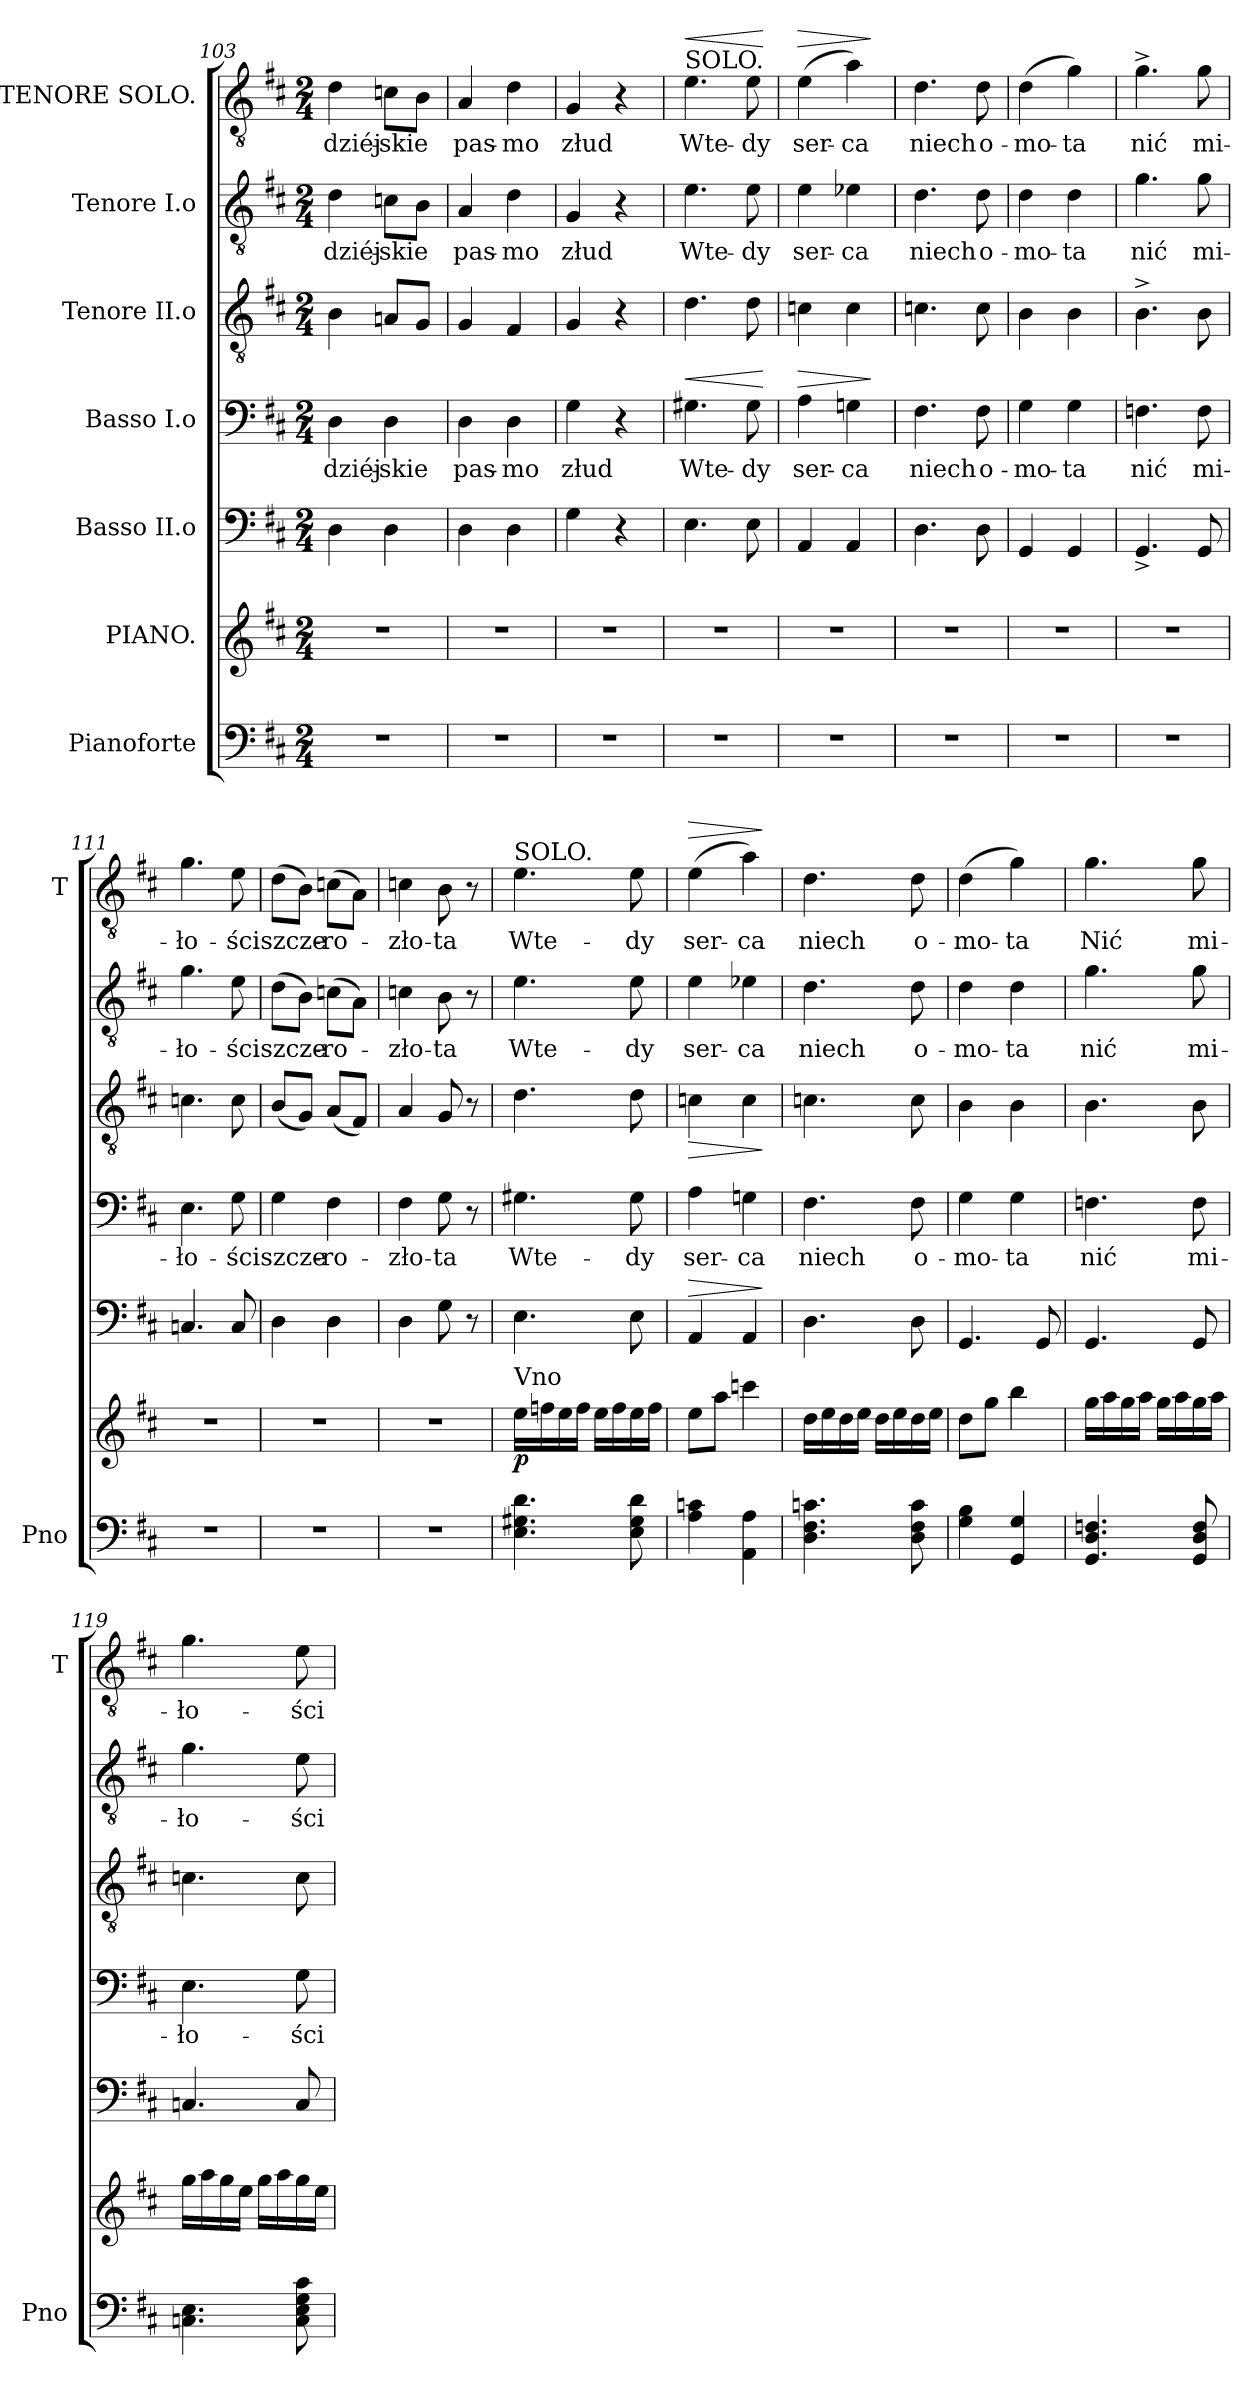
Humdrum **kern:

**kern	**kern	**dynam	**kern	**dynam	**kern	**text	**dynam	**kern	**dynam	**kern	**text	**kern	**text	**dynam
*part7	*part6	*part6	*part5	*part5	*part4	*part4	*part4	*part3	*part3	*part2	*part2	*part1	*part1	*part1
*staff7	*staff6	*staff6	*staff5	*staff5	*staff4	*staff4	*staff4	*staff3	*staff3	*staff2	*staff2	*staff1	*staff1	*staff1
*I"Pianoforte	*I"PIANO.	*	*I"Basso II.o	*	*I"Basso I.o	*	*	*I"Tenore II.o	*	*I"Tenore I.o	*	*I"TENORE SOLO.	*	*
*I'Pno	*	*	*	*	*	*	*	*	*	*	*	*I'T	*	*
*clefF4	*clefG2	*	*clefF4	*	*clefF4	*	*	*clefGv2	*	*clefGv2	*	*clefGv2	*	*
*k[f#c#]	*k[f#c#]	*	*k[f#c#]	*	*k[f#c#]	*	*	*k[f#c#]	*	*k[f#c#]	*	*k[f#c#]	*	*
*D:	*D:	*	*D:	*	*D:	*	*	*D:	*	*D:	*	*D:	*	*
*M2/4	*M2/4	*	*M2/4	*	*M2/4	*	*	*M2/4	*	*M2/4	*	*M2/4	*	*
=103	=103	=103	=103	=103	=103	=103	=103	=103	=103	=103	=103	=103	=103	=103
2r	2r	.	4D\	.	4D\	-dziéj-	.	4B\	.	4d\	-dziéj-	4d\	-dziéj-	.
.	.	.	4D\	.	4D\	-skie	.	8An/L	.	8cn\L	-skie	8cn\L	-skie	.
.	.	.	.	.	.	.	.	8G/J	.	8B\J	.	8B\J	.	.
=104	=104	=104	=104	=104	=104	=104	=104	=104	=104	=104	=104	=104	=104	=104
2r	2r	.	4D\	.	4D\	pas-	.	4G/	.	4A/	pas-	4A/	pas-	.
.	.	.	4D\	.	4D\	-mo	.	4F#/	.	4d\	-mo	4d\	-mo	.
=105	=105	=105	=105	=105	=105	=105	=105	=105	=105	=105	=105	=105	=105	=105
2r	2r	.	4G\	.	4G\	złud	.	4G/	.	4G/	złud	4G/	złud	.
.	.	.	4r	.	4r	.	.	4r	.	4r	.	4r	.	.
=106	=106	=106	=106	=106	=106	=106	=106	=106	=106	=106	=106	=106	=106	=106
!	!	!	!	!	!	!	!	!	!	!	!	!LO:TX:a:t=SOLO.	!	!
!	!	!	!	!	!	!	!LO:HP:a	!	!	!	!	!	!	!LO:HP:a
2r	2r	.	4.E\	.	4.G#X\	Wte-	<	4.d\	.	4.e\	Wte-	4.e\	Wte-	<
.	.	.	8E\	.	8G#\	-dy	.	8d\	.	8e\	-dy	8e\	-dy	.
.	.	.	.	.	.	.	[	.	.	.	.	.	.	[
=107	=107	=107	=107	=107	=107	=107	=107	=107	=107	=107	=107	=107	=107	=107
!	!	!	!	!	!	!	!LO:HP:a	!	!	!	!	!	!	!LO:HP:a
2r	2r	.	4AA/	.	4A\	ser-	>	4cn\	.	4e\	ser-	(4e\	ser-	>
.	.	.	4AA/	.	4Gn\	-ca	.	4c\	.	4e-X\	-ca	4a\)	-ca	.
.	.	.	.	.	.	.	]	.	.	.	.	.	.	]
=108	=108	=108	=108	=108	=108	=108	=108	=108	=108	=108	=108	=108	=108	=108
2r	2r	.	4.D\	.	4.F#\	niech	.	4.cn\	.	4.d\	niech	4.d\	niech	.
.	.	.	8D\	.	8F#\	o-	.	8c\	.	8d\	o-	8d\	o-	.
=109	=109	=109	=109	=109	=109	=109	=109	=109	=109	=109	=109	=109	=109	=109
2r	2r	.	4GG/	.	4G\	-mo-	.	4B\	.	4d\	-mo-	(4d\	-mo-	.
.	.	.	4GG/	.	4G\	-ta	.	4B\	.	4d\	-ta	4g\)	-ta	.
=110	=110	=110	=110	=110	=110	=110	=110	=110	=110	=110	=110	=110	=110	=110
2r	2r	.	4.GG^>/	.	4.Fn\	nić	.	4.B^\	.	4.g\	nić	4.g^\	nić	.
.	.	.	8GG/	.	8F\	mi-	.	8B\	.	8g\	mi-	8g\	mi-	.
=111	=111	=111	=111	=111	=111	=111	=111	=111	=111	=111	=111	=111	=111	=111
2r	2r	.	4.Cn/	.	4.E\	-ło-	.	4.cn\	.	4.g\	-ło-	4.g\	-ło-	.
.	.	.	8C/	.	8G\	-ści	.	8c\	.	8e\	-ści	8e\	-ści	.
=112	=112	=112	=112	=112	=112	=112	=112	=112	=112	=112	=112	=112	=112	=112
2r	2r	.	4D\	.	4G\	szcze-	.	(8B/L	.	(8d\L	szcze-	(8d\L	szcze-	.
.	.	.	.	.	.	.	.	8G/J)	.	8B\J)	.	8B\J)	.	.
.	.	.	4D\	.	4F#\	-ro-	.	(8A/L	.	(8cn\L	-ro-	(8cn\L	-ro-	.
.	.	.	.	.	.	.	.	8F#/J)	.	8A\J)	.	8A\J)	.	.
=113	=113	=113	=113	=113	=113	=113	=113	=113	=113	=113	=113	=113	=113	=113
2r	2r	.	4D\	.	4F#\	-zło-	.	4A/	.	4cn\	-zło-	4cn\	-zło-	.
.	.	.	8G\	.	8G\	-ta	.	8G/	.	8B\	-ta	8B\	-ta	.
.	.	.	8r	.	8r	.	.	8r	.	8r	.	8r	.	.
=114	=114	=114	=114	=114	=114	=114	=114	=114	=114	=114	=114	=114	=114	=114
!	!	!	!	!	!	!	!	!	!	!	!	!LO:TX:a:t=SOLO.	!	!
!	!LO:TX:a:t=Vno	!	!	!	!	!	!	!	!	!	!	!	!	!
4.E\ 4.G#X\ 4.d\	16ee\LL	p	4.E\	.	4.G#X\	Wte-	.	4.d\	.	4.e\	Wte-	4.e\	Wte-	.
.	16ffn\	.	.	.	.	.	.	.	.	.	.	.	.	.
.	16ee\	.	.	.	.	.	.	.	.	.	.	.	.	.
.	16ff\JJ	.	.	.	.	.	.	.	.	.	.	.	.	.
.	16ee\LL	.	.	.	.	.	.	.	.	.	.	.	.	.
.	16ff\	.	.	.	.	.	.	.	.	.	.	.	.	.
8E\ 8G#\ 8d\	16ee\	.	8E\	.	8G#\	-dy	.	8d\	.	8e\	-dy	8e\	-dy	.
.	16ff\JJ	.	.	.	.	.	.	.	.	.	.	.	.	.
=115	=115	=115	=115	=115	=115	=115	=115	=115	=115	=115	=115	=115	=115	=115
!	!	!	!	!LO:HP:a	!	!	!	!	!LO:HP:b	!	!	!	!	!LO:HP:a
4A\ 4cn\	8ee\L	.	4AA/	>	4A\	ser-	.	4cn\	>	4e\	ser-	(4e\	ser-	>
.	8aa\J	.	.	.	.	.	.	.	.	.	.	.	.	.
4AA\ 4A\	4cccn\	.	4AA/	.	4Gn\	-ca	.	4c\	.	4e-X\	-ca	4a\)	-ca	.
.	.	.	.	]	.	.	.	.	]	.	.	.	.	]
=116	=116	=116	=116	=116	=116	=116	=116	=116	=116	=116	=116	=116	=116	=116
4.D\ 4.F#\ 4.cn\	16dd\LL	.	4.D\	.	4.F#\	niech	.	4.cn\	.	4.d\	niech	4.d\	niech	.
.	16ee\	.	.	.	.	.	.	.	.	.	.	.	.	.
.	16dd\	.	.	.	.	.	.	.	.	.	.	.	.	.
.	16ee\JJ	.	.	.	.	.	.	.	.	.	.	.	.	.
.	16dd\LL	.	.	.	.	.	.	.	.	.	.	.	.	.
.	16ee\	.	.	.	.	.	.	.	.	.	.	.	.	.
8D\ 8F#\ 8c\	16dd\	.	8D\	.	8F#\	o-	.	8c\	.	8d\	o-	8d\	o-	.
.	16ee\JJ	.	.	.	.	.	.	.	.	.	.	.	.	.
=117	=117	=117	=117	=117	=117	=117	=117	=117	=117	=117	=117	=117	=117	=117
4G\ 4B\	8dd\L	.	4.GG/	.	4G\	-mo-	.	4B\	.	4d\	-mo-	(4d\	-mo-	.
.	8gg\J	.	.	.	.	.	.	.	.	.	.	.	.	.
4GG/ 4G/	4bb\	.	.	.	4G\	-ta	.	4B\	.	4d\	-ta	4g\)	-ta	.
.	.	.	8GG/	.	.	.	.	.	.	.	.	.	.	.
=118	=118	=118	=118	=118	=118	=118	=118	=118	=118	=118	=118	=118	=118	=118
4.GG/ 4.D/ 4.Fn/	16gg\LL	.	4.GG/	.	4.Fn\	nić	.	4.B\	.	4.g\	nić	4.g\	Nić	.
.	16aa\	.	.	.	.	.	.	.	.	.	.	.	.	.
.	16gg\	.	.	.	.	.	.	.	.	.	.	.	.	.
.	16aa\JJ	.	.	.	.	.	.	.	.	.	.	.	.	.
.	16gg\LL	.	.	.	.	.	.	.	.	.	.	.	.	.
.	16aa\	.	.	.	.	.	.	.	.	.	.	.	.	.
8GG/ 8D/ 8F/	16gg\	.	8GG/	.	8F\	mi-	.	8B\	.	8g\	mi-	8g\	mi-	.
.	16aa\JJ	.	.	.	.	.	.	.	.	.	.	.	.	.
=119	=119	=119	=119	=119	=119	=119	=119	=119	=119	=119	=119	=119	=119	=119
4.Cn\ 4.E\	16gg\LL	.	4.Cn/	.	4.E\	-ło-	.	4.cn\	.	4.g\	-ło-	4.g\	-ło-	.
.	16aa\	.	.	.	.	.	.	.	.	.	.	.	.	.
.	16gg\	.	.	.	.	.	.	.	.	.	.	.	.	.
.	16ee\JJ	.	.	.	.	.	.	.	.	.	.	.	.	.
.	16gg\LL	.	.	.	.	.	.	.	.	.	.	.	.	.
.	16aa\	.	.	.	.	.	.	.	.	.	.	.	.	.
8C\ 8E\ 8G\ 8c#\	16gg\	.	8C/	.	8G\	-ści	.	8c\	.	8e\	-ści	8e\	-ści	.
.	16ee\JJ	.	.	.	.	.	.	.	.	.	.	.	.	.
=	=	=	=	=	=	=	=	=	=	=	=	=	=	=
*-	*-	*-	*-	*-	*-	*-	*-	*-	*-	*-	*-	*-	*-	*-
